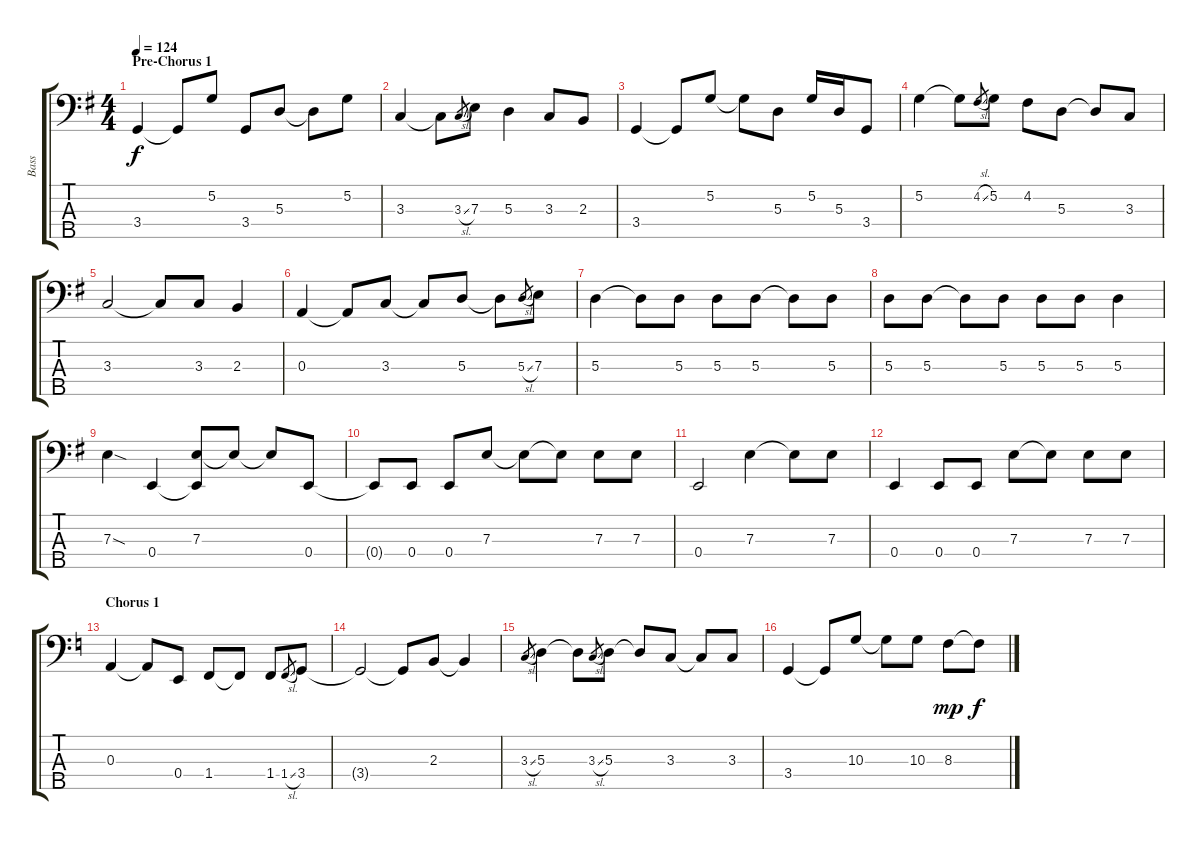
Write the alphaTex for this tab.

\track ("Bass" "Bass") {instrument electricbassfinger}
\staff {score tabs}
\tuning (G2 D2 A1 E1 B0) {hide}
\ts (4 4)
\section ("" "Pre-Chorus 1")
\tempo 124
\clef f4
\ks g
3.4.4{dy f} 3.4{t}.8 5.2.8 3.4.8 5.3.8 5.3{t}.8 5.2.8 |
3.3.4 3.3{t}.8 3.3{sl}.8{gr} 7.3.8 5.3.4 3.3.8 2.3.8 |
3.4.4 3.4{t}.8 5.2.8 5.2{t}.8 5.3.8 5.2.16 5.3.16 3.4.8 |
5.2.4 5.2{t}.8 4.2{sl}.8{gr} 5.2.8 4.2.8 5.3.8 5.3{t}.8 3.3.8 |
3.3.2 3.3{t}.8 3.3.8 2.3.4 |
0.3.4 0.3{t}.8 3.3.8 3.3{t}.8 5.3.8 5.3{t}.8 5.3{sl}.8{gr} 7.3.8 |
5.3.4 5.3{t}.8 5.3.8 5.3.8 5.3.8 5.3{t}.8 5.3.8 |
5.3.8 5.3.8 5.3{t}.8 5.3.8 5.3.8 5.3.8 5.3.4 |
7.3{sod}.4 0.4.4 (7.3 0.4{t}).8 7.3{t}.8 7.3{t}.8 0.4.8 |
0.4{t}.8 0.4.8 0.4.8 7.3.8 7.3{t}.8 7.3{t}.8 7.3.8 7.3.8 |
0.4.2 7.3.4 7.3{t}.8 7.3.8 |
0.4.4 0.4.8 0.4.8 7.3.8 7.3{t}.8 7.3.8 7.3.8 |
\section ("" "Chorus 1")
\ks aminor
0.3.4 0.3{t}.8 0.4.8 1.4.8 1.4{t}.8 1.4.8 1.4{sl}.8{gr} 3.4.8 |
3.4{t}.2 3.4{t}.8 2.3.8 2.3{t}.4 |
3.3{sl}.8{gr} 5.3.4 5.3{t}.8 3.3{sl}.8{gr} 5.3.8 5.3{t}.8 3.3.8 3.3{t}.8 3.3.8 |
3.4.4 3.4{t}.8 10.3.8 10.3{t}.8 10.3.8 8.3.8{dy mp} 8.3{t}.8{dy f}
